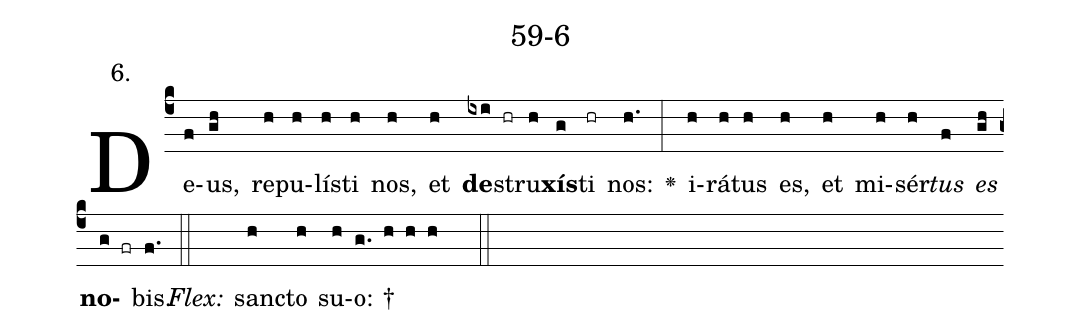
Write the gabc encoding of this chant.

name: 59-6;
annotation: 6.;
%%
(c4)De(f)us,(gh) re(h)pu(h)lís(h)ti(h) nos,(h) et(h) <b>de</b>(ixi hr)stru(h)<b>xís</b>(g)ti(hr) nos:(h.) <v>\greheightstar</v>(:) i(h)rá(h)tus(h) es,(h) et(h) mi(h)sér(h)<i>tus</i>(f) <i>es</i>(gh) <b>no</b>(g fr)bis.(f.) (::)
<i>Flex:</i>()  sanc(h)to(h) su(h)o: †(g. h h h  ::)

%E(h) u(h) o(f) u(gh) a(g) e.(f.) (::)
